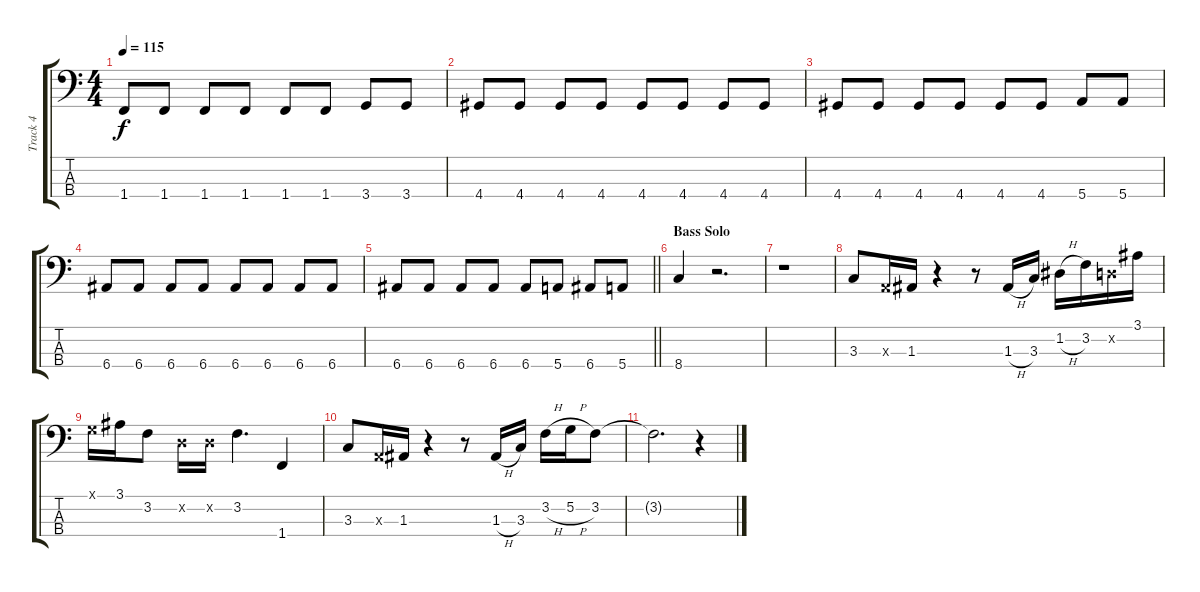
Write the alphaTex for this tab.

\track ("Track 4" "Track 4") {instrument slapbass1}
\staff {score tabs}
\tuning (G2 D2 A1 E1) {hide}
\ts (4 4)
\tempo 115
\clef f4
\ks c
1.4.8{dy f} 1.4.8 1.4.8 1.4.8 1.4.8 1.4.8 3.4.8 3.4.8 |
4.4.8 4.4.8 4.4.8 4.4.8 4.4.8 4.4.8 4.4.8 4.4.8 |
4.4.8 4.4.8 4.4.8 4.4.8 4.4.8 4.4.8 5.4.8 5.4.8 |
6.4.8 6.4.8 6.4.8 6.4.8 6.4.8 6.4.8 6.4.8 6.4.8 |
\barLineRight lightlight
6.4.8 6.4.8 6.4.8 6.4.8 6.4.8 5.4.8 6.4.8 5.4.8 |
\section ("" "Bass Solo")
8.4.4 r.2{d} |
r.1 |
3.3.8 0.3{x}.16 1.3.16 r.4 r.8 1.3{h}.16 3.3.16 1.2{h}.16 3.2.16 0.2{x}.16 3.1.16 |
0.1{x}.16 3.1.16 3.2.8 0.2{x}.16 0.2{x}.16 3.2.4{d} 1.4.4 |
3.3.8 0.3{x}.16 1.3.16 r.4 r.8 1.3{h}.16 3.3.16 3.2{h}.16 5.2{h}.16 3.2.8 |
3.2{t}.2{d} r.4
